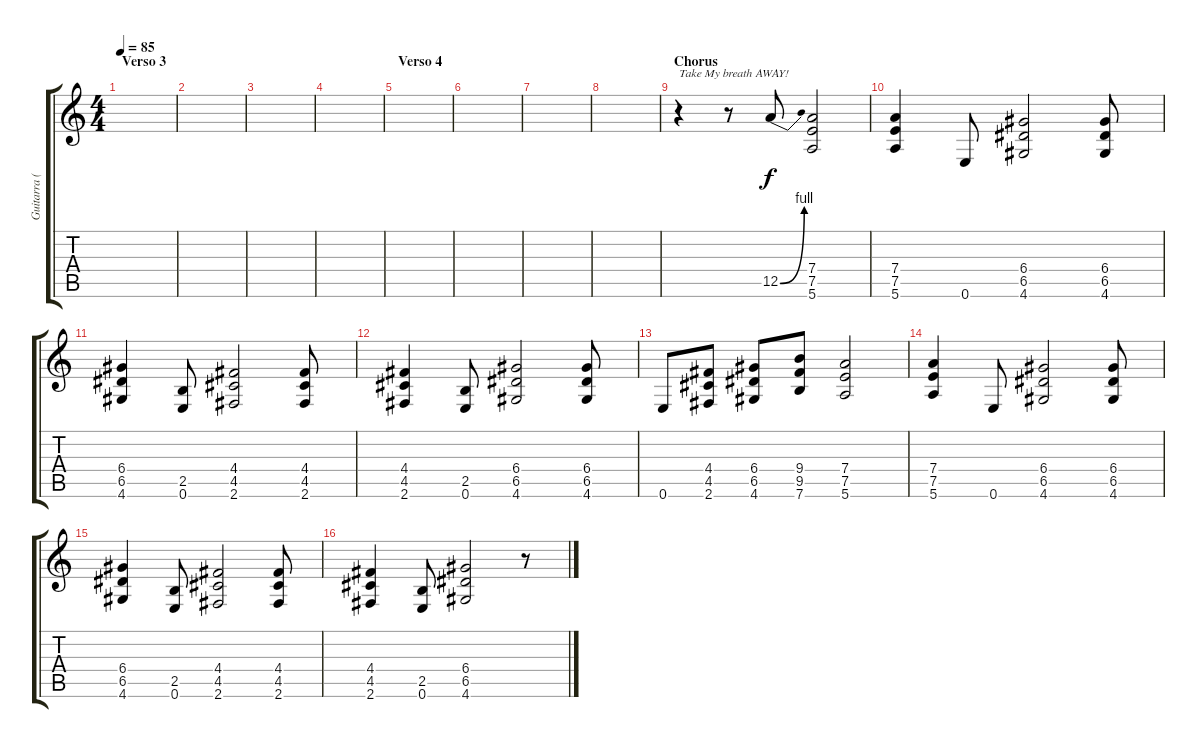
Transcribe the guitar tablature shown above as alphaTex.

\track ("Guitarra (Distorsion)" "Guitarra (") {instrument distortionguitar}
\staff {score tabs}
\tuning (E4 B3 G3 D3 A2 E2) {hide}
\ts (4 4)
\section ("" "Verso 3")
\tempo 85
\clef g2
\ks c
|
|
|
|
\section ("" "Verso 4")
|
|
|
|
\section ("" "Chorus")
r.4{txt "Take My breath AWAY!"} r.8 12.5{be (bend 0 0 60 4)}.8 (7.4 7.5 5.6).2 |
(7.4 7.5 5.6).4 0.6.8 (6.4 6.5 4.6).2 (6.4 6.5 4.6).8 |
(6.4 6.5 4.6).4 (2.5 0.6).8 (4.4 4.5 2.6).2 (4.4 4.5 2.6).8 |
(4.4 4.5 2.6).4 (2.5 0.6).8 (6.4 6.5 4.6).2 (6.4 6.5 4.6).8 |
0.6.8 (4.4 4.5 2.6).8 (6.4 6.5 4.6).8 (9.4 9.5 7.6).8 (7.4 7.5 5.6).2 |
(7.4 7.5 5.6).4 0.6.8 (6.4 6.5 4.6).2 (6.4 6.5 4.6).8 |
(6.4 6.5 4.6).4 (2.5 0.6).8 (4.4 4.5 2.6).2 (4.4 4.5 2.6).8 |
(4.4 4.5 2.6).4 (2.5 0.6).8 (6.4 6.5 4.6).2 r.8
